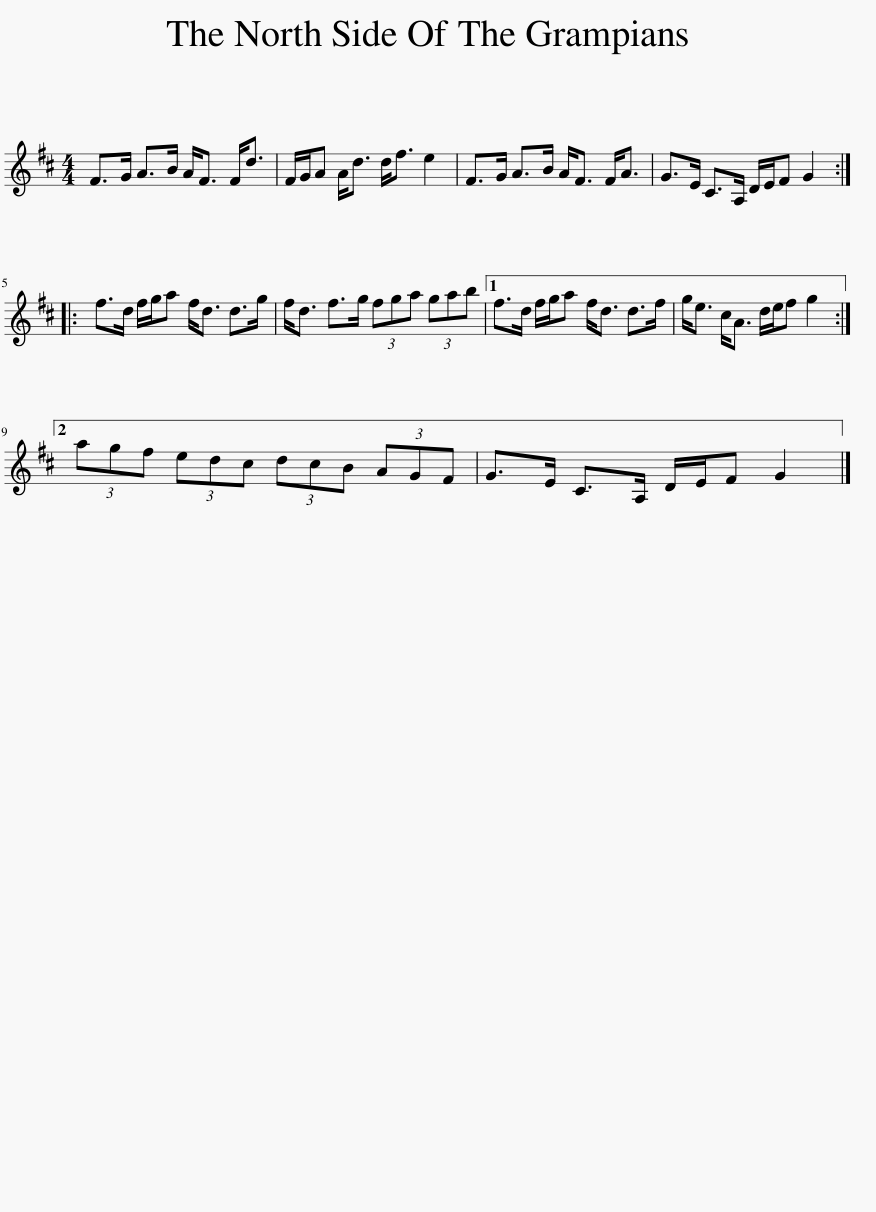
X:1
L:1/8
M:4/4
I:linebreak $
K:D
V:1 treble
V:1
 F>G A>B A<F F<d | F/G/A A<d d<f e2 | F>G A>B A<F F<A | G>E C>A, D/E/F G2 ::$ f>d f/g/a f<d d>g | %5
 f<d f>g (3fga (3gab |1 f>d f/g/a f<d d>f | g<e c<A d/e/f g2 :|2$ (3agf (3edc (3dcB (3AGF | G>E C>A, D/E/F G2 |] %10
